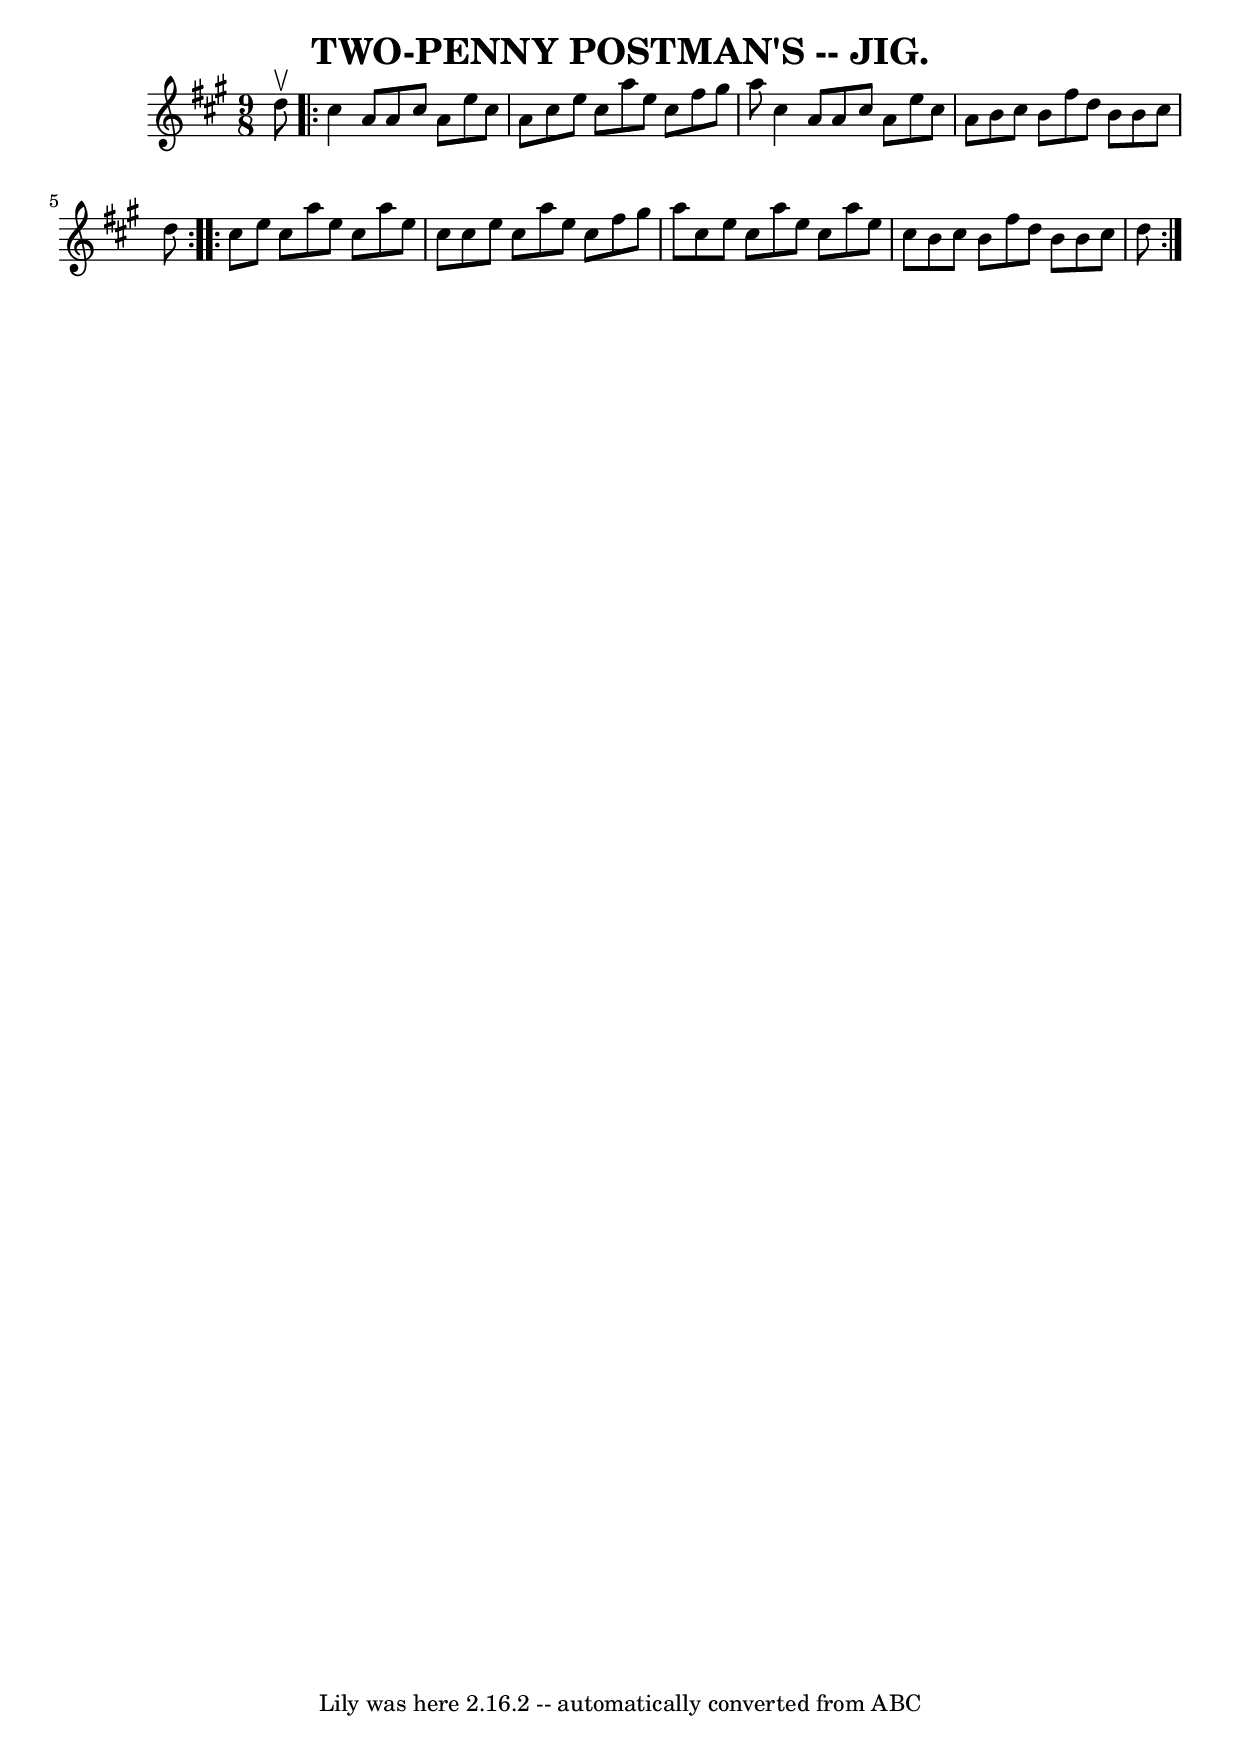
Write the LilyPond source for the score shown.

\version "2.16.2"
\include "Mammoth.ily"
\header {
	%% book = "Coles pg. 64.6"
	crossRefNumber = "26"
	footnotes = ""
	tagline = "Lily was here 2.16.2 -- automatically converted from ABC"
	title = "TWO-PENNY POSTMAN'S -- JIG."
}
voicedefault =  {


\time 9/8 
\key a \major d''8^\upbow \repeat volta 2 { cis''4 a'8 a'8 
 cis''8 a'8 e''8 cis''8 a'8  |
 cis''8 e''8 cis''8  
 a''8 e''8 cis''8 fis''8 gis''8 a''8  |
 cis''4 a'8  
 a'8 cis''8 a'8 e''8 cis''8 a'8  |
 b'8 cis''8    
b'8 fis''8 d''8 b'8 b'8 cis''8 d''8  }     \repeat volta 2 {  
 cis''8 e''8 cis''8 a''8 e''8 cis''8 a''8 e''8 cis''8  
|
 cis''8 e''8 cis''8 a''8 e''8 cis''8 fis''8    
gis''8 a''8  |
 cis''8 e''8 cis''8 a''8 e''8 cis''8   
 a''8 e''8 cis''8  |
 b'8 cis''8 b'8 fis''8 d''8    
b'8 b'8 cis''8 d''8  }   
}

\score{
    <<

	\context Staff="default"
	{
	    \voicedefault 
	}

    >>
	\layout {
	}
	\midi {}
}
